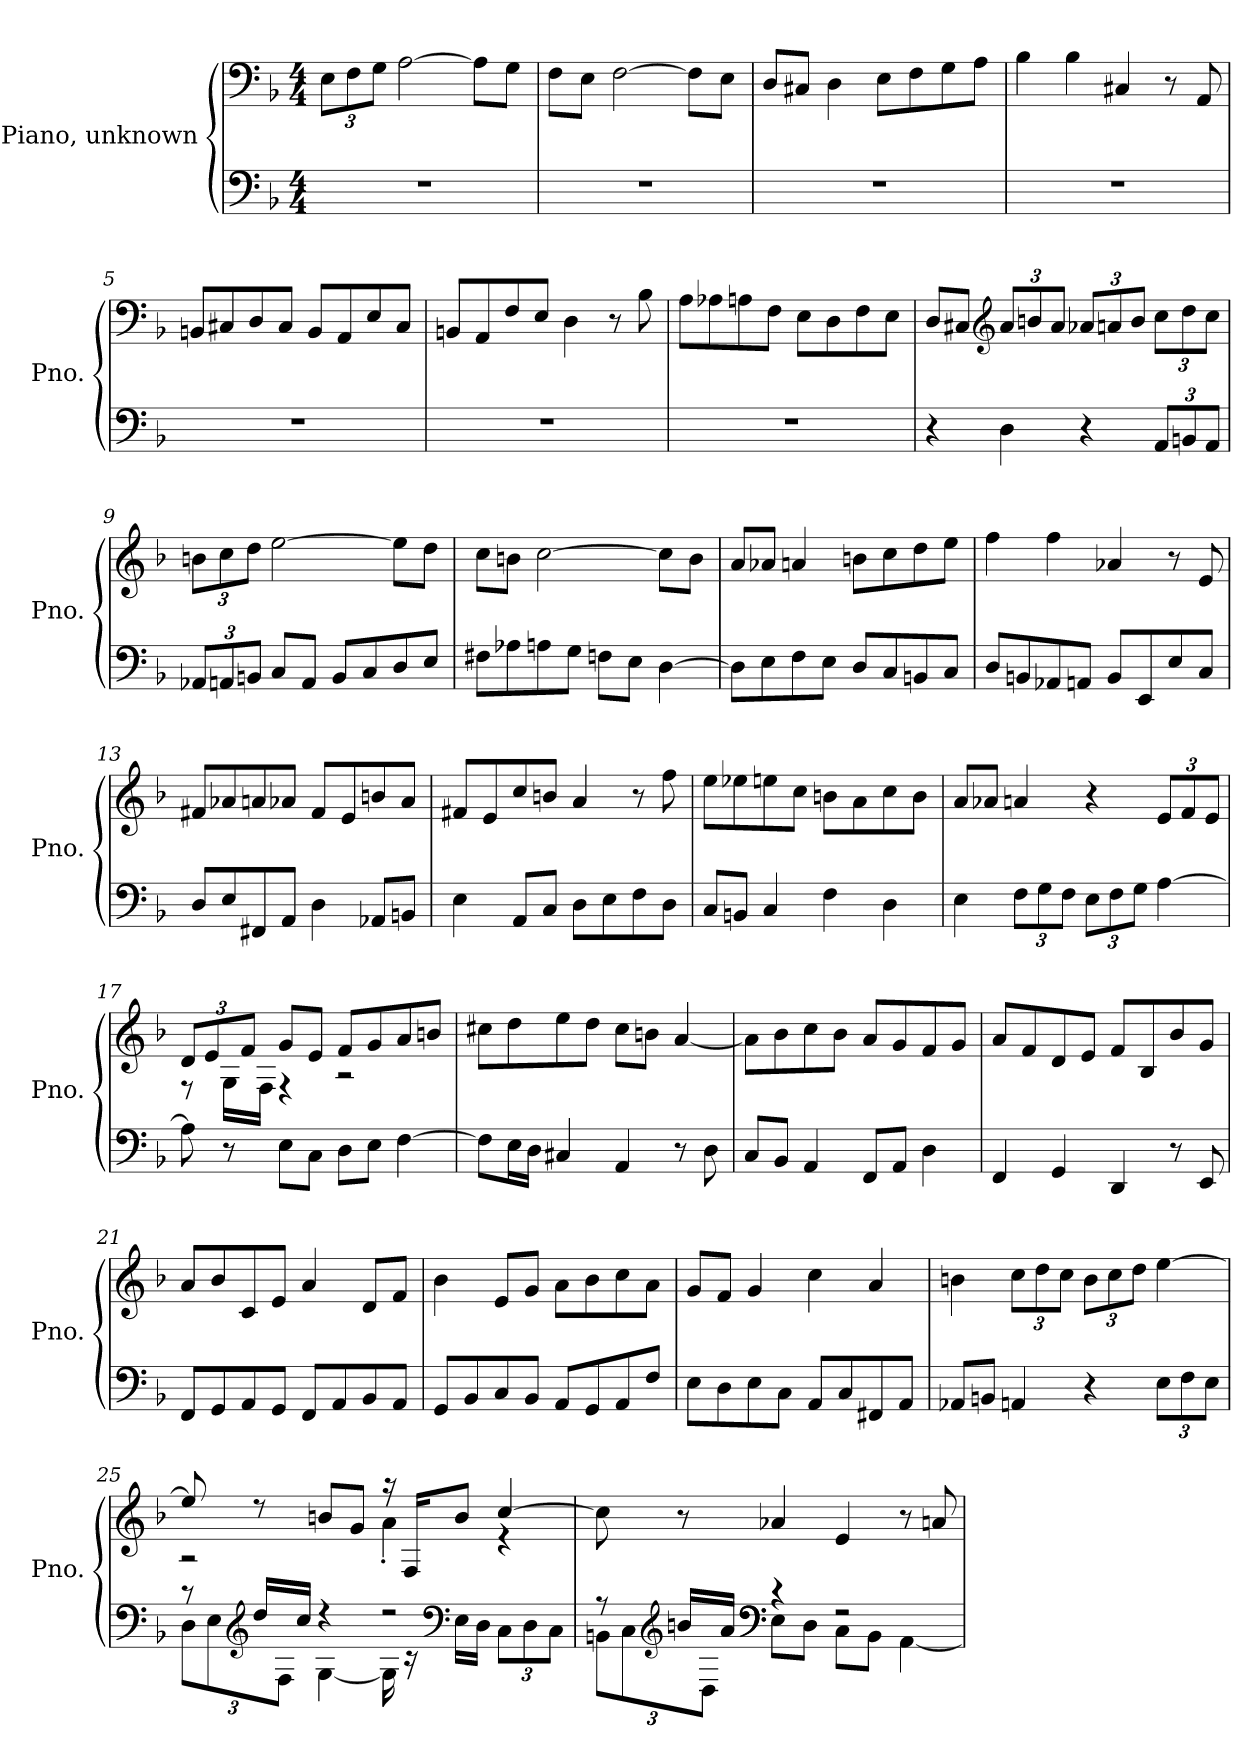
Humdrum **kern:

**kern	**kern
*part1	*part1
*staff2	*staff1
*I"Piano, unknown	*
*I'Pno.	*
*clefF4	*clefF4
*k[b-]	*k[b-]
*M4/4	*M4/4
*MM120	*MM120
*	*Xbrackettup
=1	=1
1r	12E\L
.	12F\
.	12G\J
.	[2A\
.	8A\L]
.	8G\J
=2	=2
1r	8F\L
.	8E\J
.	[2F\
.	8F\L]
.	8E\J
=3	=3
1r	8D/L
.	8C#X/J
.	4D\
.	8E\L
.	8F\
.	8G\
.	8A\J
=4	=4
1r	4B-\
.	4B-\
.	4C#X/
.	8r
.	8AA/
=5	=5
1r	8BBn/L
.	8C#X/
.	8D/
.	8C#/J
.	8BB/L
.	8AA/
.	8E/
.	8C#/J
!!LO:LB:g=z
=6	=6
1r	8BBn/L
.	8AA/
.	8F/
.	8E/J
.	4D\
.	8r
.	8B-\
=7	=7
1r	8A\L
.	8A-X\
.	8An\
.	8F\J
.	8E\L
.	8D\
.	8F\
.	8E\J
=8	=8
4r	8D/L
.	8C#X/J
*	*clefG2
4D\	12a/L
.	12bn/
.	12a/J
4r	12a-X/L
.	12an/
.	12b/J
*Xbrackettup	*
12AA/L	12cc\L
12BBn/	12dd\
12AA/J	12cc\J
=9	=9
12AA-X/L	12bn\L
12AAn/	12cc\
12BBn/J	12dd\J
8C/L	[2ee\
8AA/J	.
8BB/L	.
8C/	.
8D/	8ee\L]
8E/J	8dd\J
!!LO:LB:g=z
=10	=10
8F#X\L	8cc\L
8A-X\	8bn\J
8An\	[2cc\
8G\J	.
8Fn\L	.
8E\J	.
[4D\	8cc\L]
.	8b\J
=11	=11
8D\L]	8a/L
8E\	8a-X/J
8F\	4an/
8E\J	.
8D/L	8bn\L
8C/	8cc\
8BBn/	8dd\
8C/J	8ee\J
=12	=12
8D/L	4ff\
8BBn/	.
8AA-X/	4ff\
8AAn/J	.
8BB/L	4a-X/
8EE/	.
8E/	8r
8C/J	8e/
=13	=13
8D/L	8f#X/L
8E/	8a-X/
8FF#X/	8an/
8AA/J	8a-X/J
4D\	8f#/L
.	8e/
8AA-X/L	8bn/
8BBn/J	8a-/J
!!LO:LB:g=z
=14	=14
4E\	8f#X/L
.	8e/
8AA/L	8cc/
8C/J	8bn/J
8D\L	4a/
8E\	.
8F\	8r
8D\J	8ff\
=15	=15
8C/L	8ee\L
8BBn/J	8ee-X\
4C/	8een\
.	8cc\J
4F\	8bn\L
.	8a\
4D\	8cc\
.	8b\J
=16	=16
4E\	8a/L
.	8a-X/J
12F\L	4an/
12G\	.
12F\J	.
12E\L	4r
12F\	.
12G\J	.
[4A\	12e/L
.	12f/
.	12e/J
=17	=17
*	*^
8A\]	12d/L	8r
.	12e/	.
8r	.	16G\LL
.	12f/J	.
.	.	16F\JJ
8E\L	8g/L	4r
8C\J	8e/J	.
8D\L	8f/L	2r
8E\J	8g/	.
[4F\	8a/	.
.	8bn/J	.
*	*v	*v
!!LO:LB:g=z
=18	=18
8F\L]	8cc#X\L
16E\L	8dd\
16D\JJ	.
4C#X/	8ee\
.	8dd\J
4AA/	8cc#\L
.	8bn\J
8r	[4a/
8D\	.
=19	=19
8C/L	8a\L]
8BB-/J	8b-\
4AA/	8cc\
.	8b-\J
8FF/L	8a/L
8AA/J	8g/
4D\	8f/
.	8g/J
=20	=20
4FF/	8a/L
.	8f/
4GG/	8d/
.	8e/J
4DD/	8f/L
.	8B-/
8r	8b-/
8EE/	8g/J
=21	=21
8FF/L	8a/L
8GG/	8b-/
8AA/	8c/
8GG/J	8e/J
8FF/L	4a/
8AA/	.
8BB-/	8d/L
8AA/J	8f/J
!!LO:LB:g=z
=22	=22
8GG/L	4b-\
8BB-/	.
8C/	8e/L
8BB-/J	8g/J
8AA/L	8a\L
8GG/	8b-\
8AA/	8cc\
8F/J	8a\J
=23	=23
8E\L	8g/L
8D\	8f/J
8E\	4g/
8C\J	.
8AA/L	4cc\
8C/	.
8FF#X/	4a/
8AA/J	.
=24	=24
8AA-X/L	4bn\
8BBn/J	.
4AAn/	12cc\L
.	12dd\
.	12cc\J
4r	12b\L
.	12cc\
.	12dd\J
12E\L	[4ee\
12F\	.
12E\J	.
!!LO:PB:g=z
=25	=25
*^	*^
8r	12D\L	8ee/]	2r
.	12E\	.	.
*clefG2	*	*	*
16dd/LL	.	8r	.
.	12F\J	.	.
16cc/JJ	.	.	.
4r	[4G\	8bn/L	.
.	.	8g/J	.
2r	16G\]	16r	4a'\
.	16r	16F/KL	.
*clefF4	*	*	*
.	16E\LL	8b/J	.
.	16D\JJ	.	.
.	12C\L	[4cc/	4r
.	12D\	.	.
.	12C\J	.	.
*	*	*v	*v
=26	=26	=26
8r	12BBn\L	8cc\]
.	12C\	.
*clefG2	*	*
16bn/LL	.	8r
.	12D\J	.
16a/JJ	.	.
*clefF4	*	*
4r	8E\L	4a-X/
.	8D\J	.
2r	8C\L	4e/
.	8BB\J	.
.	[4AA\	8r
.	.	8an/
*v	*v	*
=	=
*-	*-
